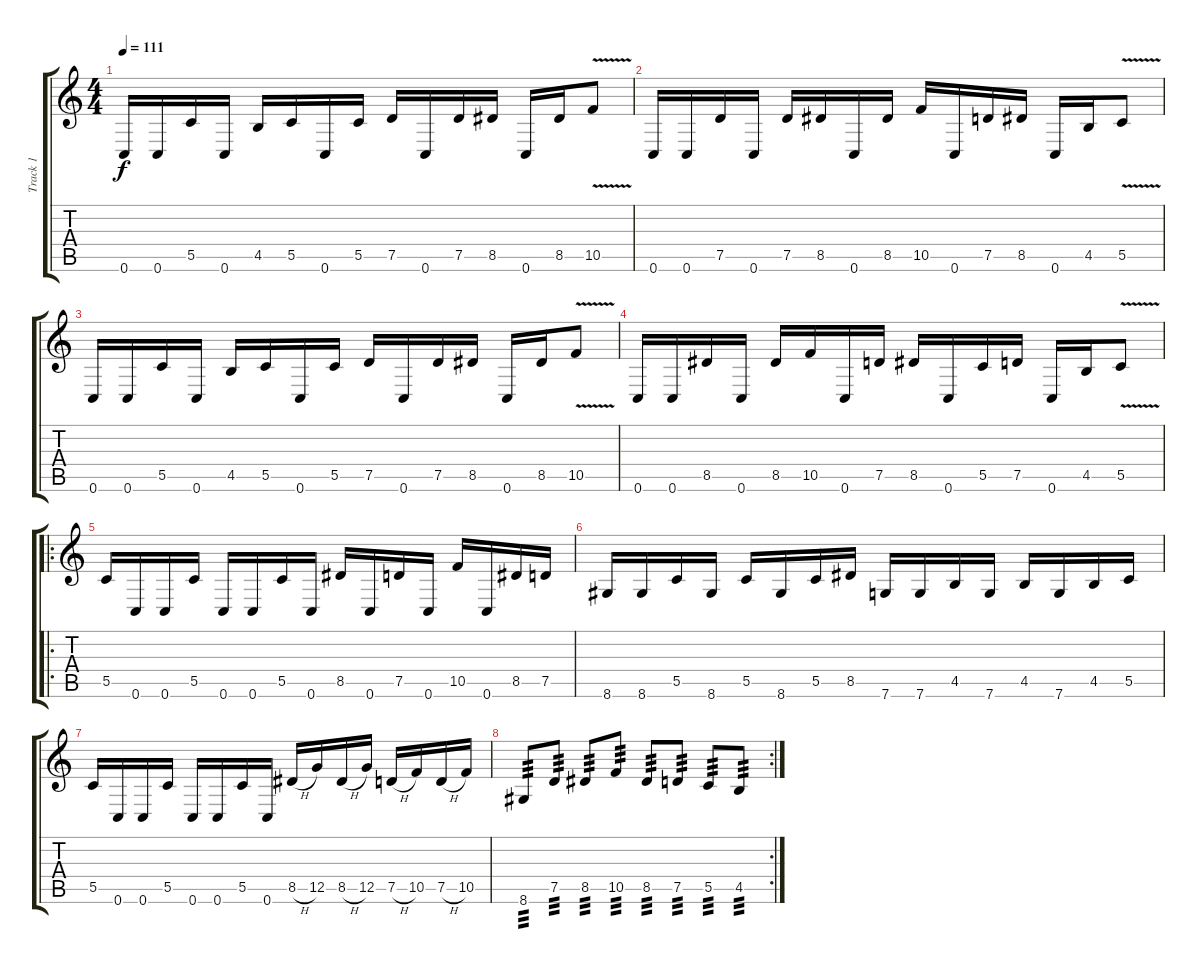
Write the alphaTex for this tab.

\track ("Track 1" "Track 1") {instrument distortionguitar}
\staff {score tabs}
\tuning (D4 A3 F3 C3 G2 C2) {hide}
\ts (4 4)
\tempo 111
\clef g2
\ks c
0.6.16{dy f} 0.6.16 5.5.16 0.6.16 4.5.16 5.5.16 0.6.16 5.5.16 7.5.16 0.6.16 7.5.16 8.5.16 0.6.16 8.5.16 10.5{v}.8 |
0.6.16 0.6.16 7.5.16 0.6.16 7.5.16 8.5.16 0.6.16 8.5.16 10.5.16 0.6.16 7.5.16 8.5.16 0.6.16 4.5.16 5.5{v}.8 |
0.6.16 0.6.16 5.5.16 0.6.16 4.5.16 5.5.16 0.6.16 5.5.16 7.5.16 0.6.16 7.5.16 8.5.16 0.6.16 8.5.16 10.5{v}.8 |
0.6.16 0.6.16 8.5.16 0.6.16 8.5.16 10.5.16 0.6.16 7.5.16 8.5.16 0.6.16 5.5.16 7.5.16 0.6.16 4.5.16 5.5{v}.8 |
\ro
5.5.16 0.6.16 0.6.16 5.5.16 0.6.16 0.6.16 5.5.16 0.6.16 8.5.16 0.6.16 7.5.16 0.6.16 10.5.16 0.6.16 8.5.16 7.5.16 |
8.6.16 8.6.16 5.5.16 8.6.16 5.5.16 8.6.16 5.5.16 8.5.16 7.6.16 7.6.16 4.5.16 7.6.16 4.5.16 7.6.16 4.5.16 5.5.16 |
5.5.16 0.6.16 0.6.16 5.5.16 0.6.16 0.6.16 5.5.16 0.6.16 8.5{h}.16 12.5.16 8.5{h}.16 12.5.16 7.5{h}.16 10.5.16 7.5{h}.16 10.5.16 |
\rc 2
8.6.8{tp 3} 7.5.8{tp 3} 8.5.8{tp 3} 10.5.8{tp 3} 8.5.8{tp 3} 7.5.8{tp 3} 5.5.8{tp 3} 4.5.8{tp 3}
